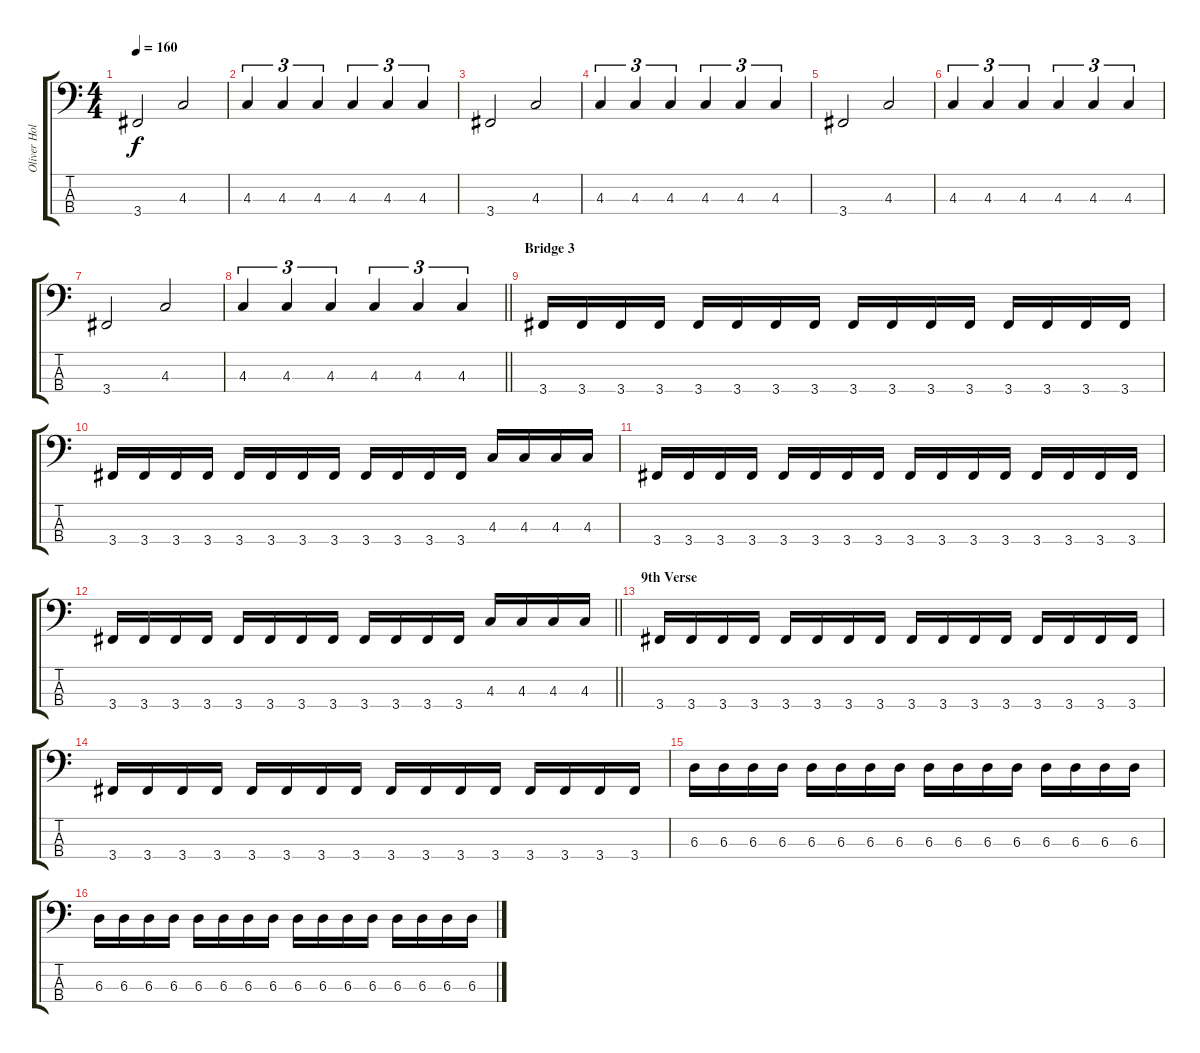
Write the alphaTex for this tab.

\track ("Oliver Holzwarth" "Oliver Hol") {instrument electricbasspick}
\staff {score tabs}
\tuning (Gb2 Db2 Ab1 Eb1) {hide}
\ts (4 4)
\tempo 160
\clef f4
\ks c
3.4.2{dy f} 4.3.2 |
4.3.4{tu (3 2)} 4.3.4{tu (3 2)} 4.3.4{tu (3 2)} 4.3.4{tu (3 2)} 4.3.4{tu (3 2)} 4.3.4{tu (3 2)} |
3.4.2 4.3.2 |
4.3.4{tu (3 2)} 4.3.4{tu (3 2)} 4.3.4{tu (3 2)} 4.3.4{tu (3 2)} 4.3.4{tu (3 2)} 4.3.4{tu (3 2)} |
3.4.2 4.3.2 |
4.3.4{tu (3 2)} 4.3.4{tu (3 2)} 4.3.4{tu (3 2)} 4.3.4{tu (3 2)} 4.3.4{tu (3 2)} 4.3.4{tu (3 2)} |
3.4.2 4.3.2 |
\barLineRight lightlight
4.3.4{tu (3 2)} 4.3.4{tu (3 2)} 4.3.4{tu (3 2)} 4.3.4{tu (3 2)} 4.3.4{tu (3 2)} 4.3.4{tu (3 2)} |
\section ("" "Bridge 3")
3.4.16 3.4.16 3.4.16 3.4.16 3.4.16 3.4.16 3.4.16 3.4.16 3.4.16 3.4.16 3.4.16 3.4.16 3.4.16 3.4.16 3.4.16 3.4.16 |
3.4.16 3.4.16 3.4.16 3.4.16 3.4.16 3.4.16 3.4.16 3.4.16 3.4.16 3.4.16 3.4.16 3.4.16 4.3.16 4.3.16 4.3.16 4.3.16 |
3.4.16 3.4.16 3.4.16 3.4.16 3.4.16 3.4.16 3.4.16 3.4.16 3.4.16 3.4.16 3.4.16 3.4.16 3.4.16 3.4.16 3.4.16 3.4.16 |
\barLineRight lightlight
3.4.16 3.4.16 3.4.16 3.4.16 3.4.16 3.4.16 3.4.16 3.4.16 3.4.16 3.4.16 3.4.16 3.4.16 4.3.16 4.3.16 4.3.16 4.3.16 |
\section ("" "9th Verse")
3.4.16 3.4.16 3.4.16 3.4.16 3.4.16 3.4.16 3.4.16 3.4.16 3.4.16 3.4.16 3.4.16 3.4.16 3.4.16 3.4.16 3.4.16 3.4.16 |
3.4.16 3.4.16 3.4.16 3.4.16 3.4.16 3.4.16 3.4.16 3.4.16 3.4.16 3.4.16 3.4.16 3.4.16 3.4.16 3.4.16 3.4.16 3.4.16 |
6.3.16 6.3.16 6.3.16 6.3.16 6.3.16 6.3.16 6.3.16 6.3.16 6.3.16 6.3.16 6.3.16 6.3.16 6.3.16 6.3.16 6.3.16 6.3.16 |
6.3.16 6.3.16 6.3.16 6.3.16 6.3.16 6.3.16 6.3.16 6.3.16 6.3.16 6.3.16 6.3.16 6.3.16 6.3.16 6.3.16 6.3.16 6.3.16
